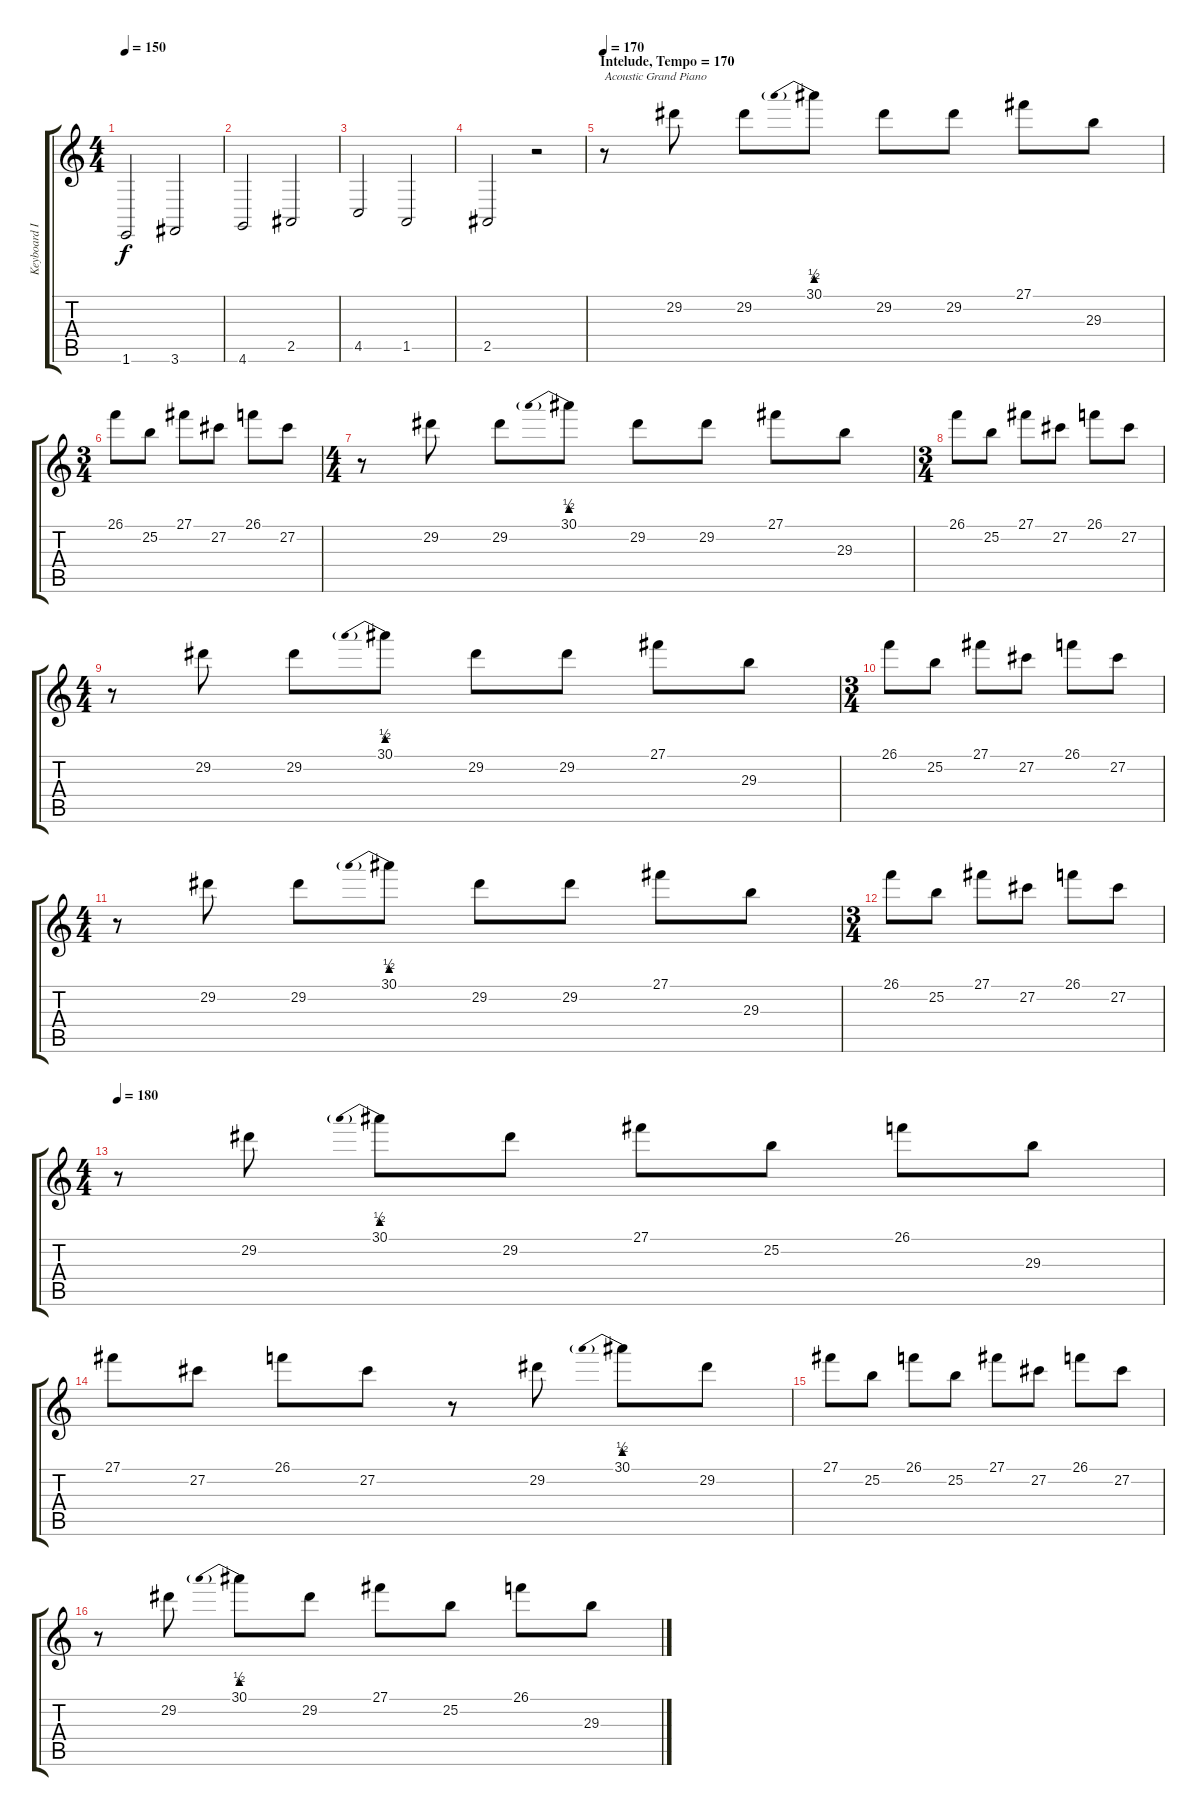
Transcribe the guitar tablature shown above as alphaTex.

\track ("Keyboard II" "Keyboard I") {instrument pad2warm}
\staff {score tabs}
\tuning (Eb4 Bb3 Gb3 Db3 Ab2 Eb2) {hide}
\ts (4 4)
\tempo 150
\clef g2
\ks c
1.6.2{dy f} 3.6.2 |
4.6.2 2.5.2 |
4.5.2 1.5.2 |
2.5.2 r.2 |
\section ("" "Intelude, Tempo = 170")
\tempo 170
r.8{txt "Acoustic Grand Piano" instrument acousticgrandpiano} 29.2.8 29.2.8 30.1{be (prebend 0 2 60 2)}.8 29.2.8 29.2.8 27.1.8 29.3.8 |
\ts (3 4)
26.1.8 25.2.8 27.1.8 27.2.8 26.1.8 27.2.8 |
\ts (4 4)
r.8 29.2.8 29.2.8 30.1{be (prebend 0 2 60 2)}.8 29.2.8 29.2.8 27.1.8 29.3.8 |
\ts (3 4)
26.1.8 25.2.8 27.1.8 27.2.8 26.1.8 27.2.8 |
\ts (4 4)
r.8 29.2.8 29.2.8 30.1{be (prebend 0 2 60 2)}.8 29.2.8 29.2.8 27.1.8 29.3.8 |
\ts (3 4)
26.1.8 25.2.8 27.1.8 27.2.8 26.1.8 27.2.8 |
\ts (4 4)
r.8 29.2.8 29.2.8 30.1{be (prebend 0 2 60 2)}.8 29.2.8 29.2.8 27.1.8 29.3.8 |
\ts (3 4)
26.1.8 25.2.8 27.1.8 27.2.8 26.1.8 27.2.8 |
\ts (4 4)
\tempo 180
r.8 29.2.8 30.1{be (prebend 0 2 60 2)}.8 29.2.8 27.1.8 25.2.8 26.1.8 29.3.8 |
27.1.8 27.2.8 26.1.8 27.2.8 r.8 29.2.8 30.1{be (prebend 0 2 60 2)}.8 29.2.8 |
27.1.8 25.2.8 26.1.8 25.2.8 27.1.8 27.2.8 26.1.8 27.2.8 |
r.8 29.2.8 30.1{be (prebend 0 2 60 2)}.8 29.2.8 27.1.8 25.2.8 26.1.8 29.3.8
